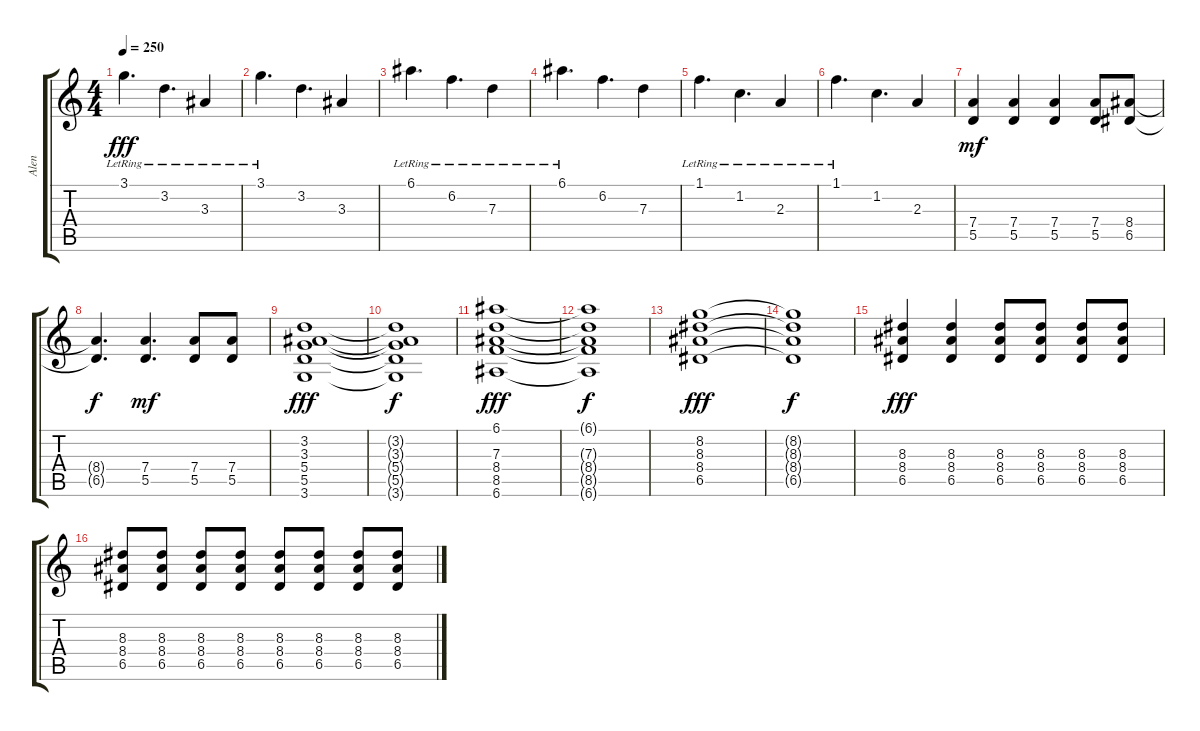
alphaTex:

\track ("Alen" "Alen") {instrument distortionguitar}
\staff {score tabs}
\tuning (E4 B3 G3 D3 A2 E2) {hide}
\ts (4 4)
\tempo 250
\clef g2
\ks c
3.1{lr}.4{d dy fff} 3.2{lr}.4{d} 3.3{lr}.4 |
3.1{lr}.4{d} 3.2.4{d} 3.3.4 |
6.1{lr}.4{d} 6.2{lr}.4{d} 7.3{lr}.4 |
6.1{lr}.4{d} 6.2.4{d} 7.3.4 |
1.1{lr}.4{d} 1.2{lr}.4{d} 2.3{lr}.4 |
1.1{lr}.4{d} 1.2.4{d} 2.3.4 |
(7.4 5.5).4{dy mf volume 10} (7.4 5.5).4 (7.4 5.5).4 (7.4 5.5).8 (8.4 6.5).8 |
(8.4{t} 6.5{t}).4{d dy f} (7.4 5.5).4{d dy mf} (7.4 5.5).8 (7.4 5.5).8 |
(3.2 3.3 5.4 5.5 3.6).1{dy fff volume 8} |
(3.2{t} 3.3{t} 5.4{t} 5.5{t} 3.6{t}).1{dy f} |
(6.1 7.3 8.4 8.5 6.6).1{dy fff} |
(6.1{t} 7.3{t} 8.4{t} 8.5{t} 6.6{t}).1{dy f} |
(8.2 8.3 8.4 6.5).1{dy fff} |
(8.2{t} 8.3{t} 8.4{t} 6.5{t}).1{dy f} |
(8.3 8.4 6.5).4{dy fff} (8.3 8.4 6.5).4 (8.3 8.4 6.5).8 (8.3 8.4 6.5).8 (8.3 8.4 6.5).8 (8.3 8.4 6.5).8 |
(8.3 8.4 6.5).8 (8.3 8.4 6.5).8 (8.3 8.4 6.5).8 (8.3 8.4 6.5).8 (8.3 8.4 6.5).8 (8.3 8.4 6.5).8 (8.3 8.4 6.5).8 (8.3 8.4 6.5).8
